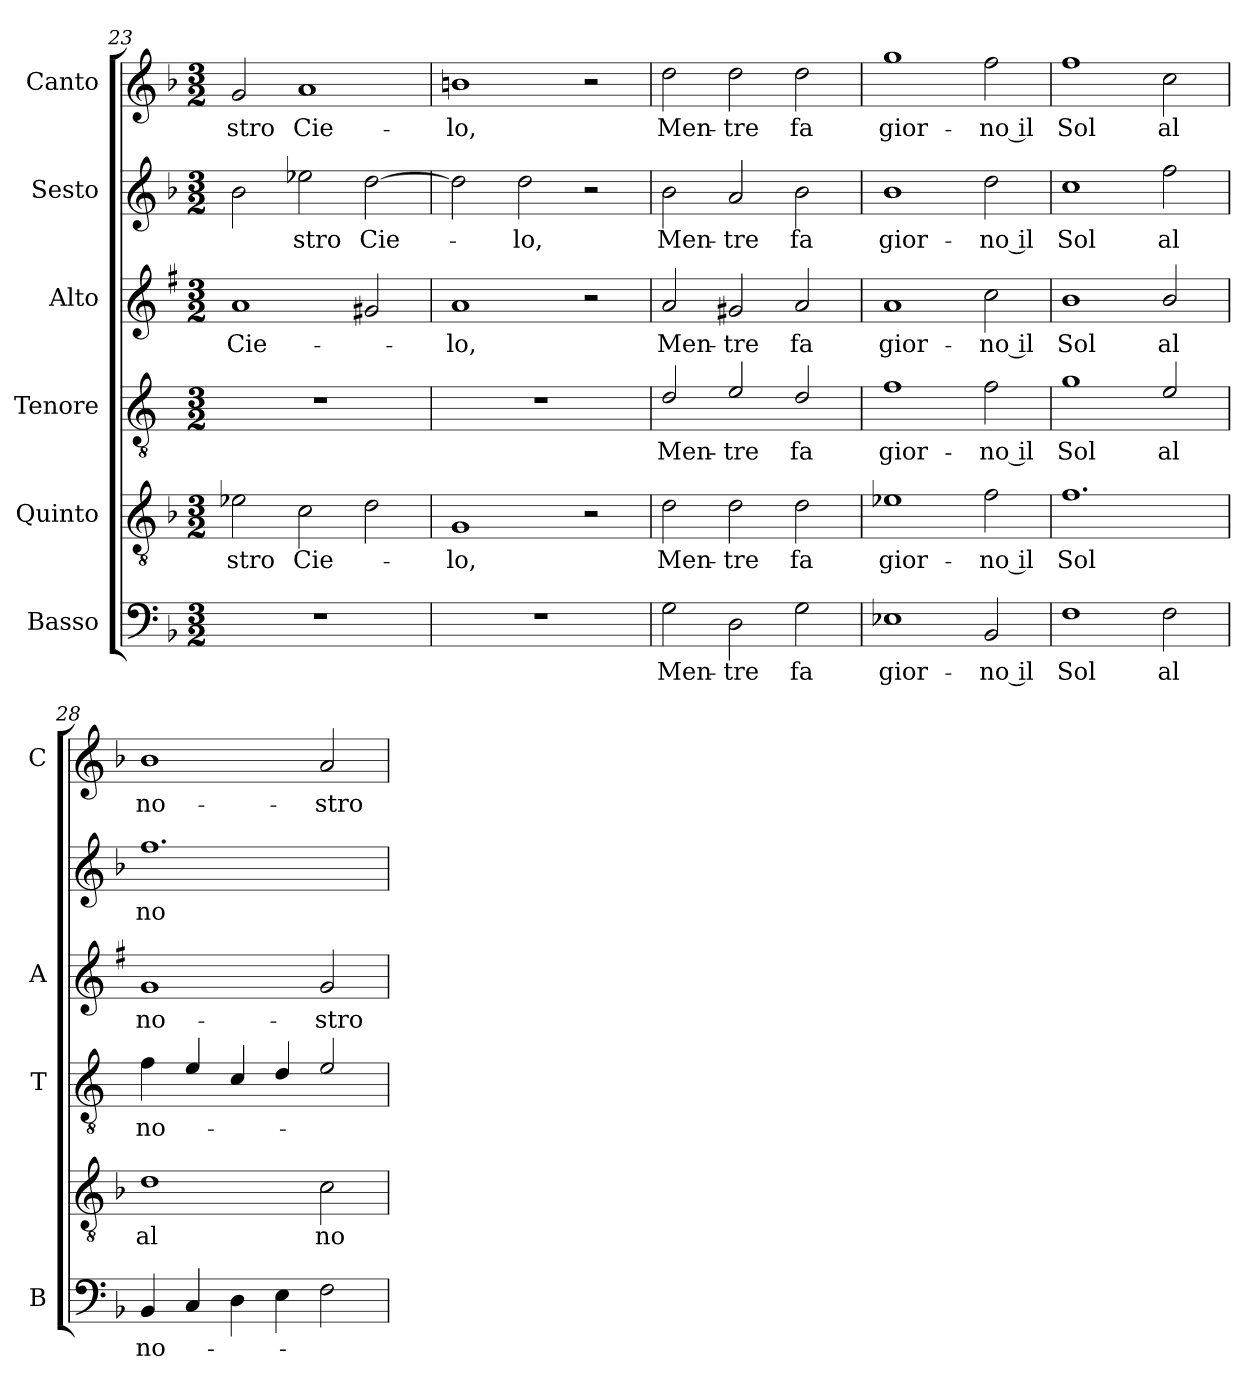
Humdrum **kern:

**kern	**text	**kern	**text	**kern	**text	**kern	**text	**kern	**text	**kern	**text
*part6	*part6	*part5	*part5	*part4	*part4	*part3	*part3	*part2	*part2	*part1	*part1
*staff6	*staff6	*staff5	*staff5	*staff4	*staff4	*staff3	*staff3	*staff2	*staff2	*staff1	*staff1
*I"Basso	*	*I"Quinto	*	*I"Tenore	*	*I"Alto	*	*I"Sesto	*	*I"Canto	*
*I'B	*	*	*	*I'T	*	*I'A	*	*	*	*I'C	*
*clefF4	*	*clefGv2	*	*clefGv2	*	*clefG2	*	*clefG2	*	*clefG2	*
*	*	*	*	*ITrd4c7	*	*ITrd1c2	*	*	*	*	*
*k[b-]	*	*k[b-]	*	*k[b-]	*	*k[b-]	*	*k[b-]	*	*k[b-]	*
*F:	*	*F:	*	*F:	*	*F:	*	*F:	*	*F:	*
*M3/2	*	*M3/2	*	*M3/2	*	*M3/2	*	*M3/2	*	*M3/2	*
=23	=23	=23	=23	=23	=23	=23	=23	=23	=23	=23	=23
!	!	!	!LO:LY:b	!	!	!	!LO:LY:b	!	!	!	!LO:LY:b
1.r	.	2e-X\	-stro	1.r	.	1g	Cie-	2b-\	.	2g/	-stro
!	!	!	!LO:LY:b	!	!	!	!	!	!LO:LY:b	!	!LO:LY:b
.	.	2c\	Cie-	.	.	.	.	2ee-X\	-stro	1a	Cie-
!	!	!	!	!	!	!	!	!	!LO:LY:b	!	!
.	.	2d\	.	.	.	2f#X/	.	[2dd\	Cie-	.	.
=24	=24	=24	=24	=24	=24	=24	=24	=24	=24	=24	=24
!	!	!	!LO:LY:b	!	!	!	!LO:LY:b	!	!	!	!LO:LY:b
1.r	.	1G	-lo,	1.r	.	1g	-lo,	2dd\]	.	1bn	-lo,
!	!	!	!	!	!	!	!	!	!LO:LY:b	!	!
.	.	.	.	.	.	.	.	2dd\	-lo,	.	.
.	.	2r	.	.	.	2r	.	2r	.	2r	.
=25	=25	=25	=25	=25	=25	=25	=25	=25	=25	=25	=25
!	!LO:LY:b	!	!LO:LY:b	!	!LO:LY:b	!	!LO:LY:b	!	!LO:LY:b	!	!LO:LY:b
2G\	Men-	2d\	Men-	2G/	Men-	2g/	Men-	2b-\	Men-	2dd\	Men-
!	!LO:LY:b	!	!LO:LY:b	!	!LO:LY:b	!	!LO:LY:b	!	!LO:LY:b	!	!LO:LY:b
2D\	-tre	2d\	-tre	2A/	-tre	2f#X/	-tre	2a/	-tre	2dd\	-tre
!	!LO:LY:b	!	!LO:LY:b	!	!LO:LY:b	!	!LO:LY:b	!	!LO:LY:b	!	!LO:LY:b
2G\	fa	2d\	fa	2G/	fa	2g/	fa	2b-\	fa	2dd\	fa
!!LO:LB:g=z
=26	=26	=26	=26	=26	=26	=26	=26	=26	=26	=26	=26
!	!LO:LY:b	!	!LO:LY:b	!	!LO:LY:b	!	!LO:LY:b	!	!LO:LY:b	!	!LO:LY:b
1E-X	gior-	1e-X	gior-	1B-	gior-	1g	gior-	1b-	gior-	1gg	gior-
!	!LO:LY:b	!	!LO:LY:b	!	!LO:LY:b	!	!LO:LY:b	!	!LO:LY:b	!	!LO:LY:b
2BB-/	-no il	2f\	-no il	2B-\	-no il	2b-\	-no il	2dd\	-no il	2ff\	-no il
=27	=27	=27	=27	=27	=27	=27	=27	=27	=27	=27	=27
!	!LO:LY:b	!	!LO:LY:b	!	!LO:LY:b	!	!LO:LY:b	!	!LO:LY:b	!	!LO:LY:b
1F	Sol	1.f	Sol	1c	Sol	1a	Sol	1cc	Sol	1ff	Sol
!	!LO:LY:b	!	!	!	!LO:LY:b	!	!LO:LY:b	!	!LO:LY:b	!	!LO:LY:b
2F\	al	.	.	2A/	al	2a/	al	2ff\	al	2cc\	al
=28	=28	=28	=28	=28	=28	=28	=28	=28	=28	=28	=28
!	!LO:LY:b	!	!LO:LY:b	!	!LO:LY:b	!	!LO:LY:b	!	!LO:LY:b	!	!LO:LY:b
4BB-/	no-	1d	al	4B-\	no-	1f	no-	1.ff	no-	1b-	no-
4C/	.	.	.	4A/	.	.	.	.	.	.	.
4D\	.	.	.	4F/	.	.	.	.	.	.	.
4E\	.	.	.	4G/	.	.	.	.	.	.	.
!	!	!	!LO:LY:b	!	!	!	!LO:LY:b	!	!	!	!LO:LY:b
2F\	.	2c\	no-	2A/	.	2f/	-stro	.	.	2a/	-stro
=	=	=	=	=	=	=	=	=	=	=	=
*-	*-	*-	*-	*-	*-	*-	*-	*-	*-	*-	*-
